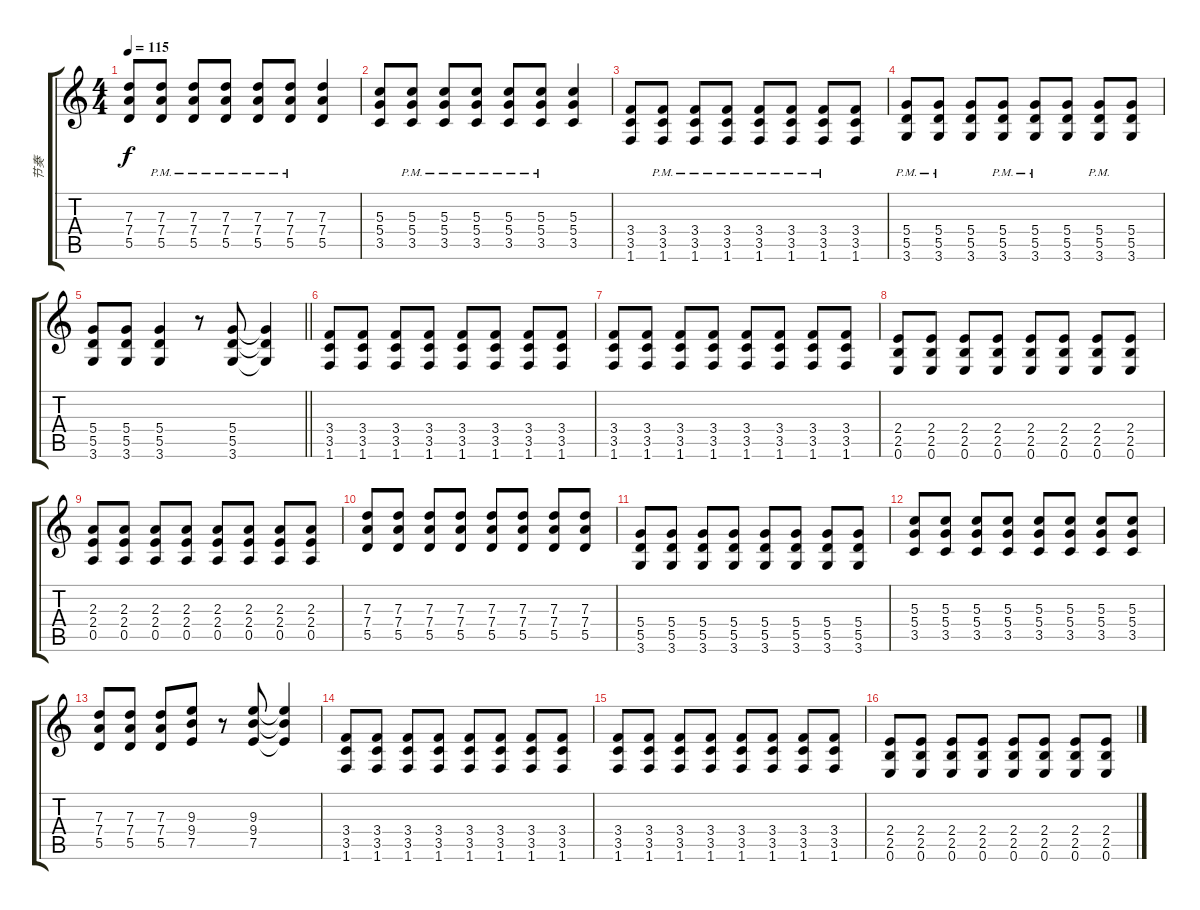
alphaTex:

\track ("节奏" "节奏") {instrument overdrivenguitar}
\staff {score tabs}
\tuning (E4 B3 G3 D3 A2 E2) {hide}
\ts (4 4)
\tempo 115
\clef g2
\ks c
(7.3 7.4 5.5).8{dy f} (7.3{pm} 7.4{pm} 5.5{pm}).8 (7.3{pm} 7.4{pm} 5.5{pm}).8 (7.3{pm} 7.4{pm} 5.5{pm}).8 (7.3{pm} 7.4{pm} 5.5{pm}).8 (7.3{pm} 7.4{pm} 5.5{pm}).8 (7.3 7.4 5.5).4 |
(5.3 5.4 3.5).8 (5.3{pm} 5.4{pm} 3.5{pm}).8 (5.3{pm} 5.4{pm} 3.5{pm}).8 (5.3{pm} 5.4{pm} 3.5{pm}).8 (5.3{pm} 5.4{pm} 3.5{pm}).8 (5.3{pm} 5.4{pm} 3.5{pm}).8 (5.3 5.4 3.5).4 |
(3.4 3.5 1.6).8 (3.4{pm} 3.5{pm} 1.6{pm}).8 (3.4{pm} 3.5{pm} 1.6{pm}).8 (3.4{pm} 3.5{pm} 1.6{pm}).8 (3.4{pm} 3.5{pm} 1.6{pm}).8 (3.4{pm} 3.5{pm} 1.6{pm}).8 (3.4{pm} 3.5{pm} 1.6{pm}).8 (3.4 3.5 1.6).8 |
(5.4{pm} 5.5{pm} 3.6{pm}).8 (5.4{pm} 5.5{pm} 3.6{pm}).8 (5.4 5.5 3.6).8 (5.4{pm} 5.5{pm} 3.6{pm}).8 (5.4{pm} 5.5{pm} 3.6{pm}).8 (5.4 5.5 3.6).8 (5.4{pm} 5.5{pm} 3.6{pm}).8 (5.4 5.5 3.6).8 |
\barLineRight lightlight
(5.4 5.5 3.6).8 (5.4 5.5 3.6).8 (5.4 5.5 3.6).4 r.8 (5.4 5.5 3.6).8 (5.4{t} 5.5{t} 3.6{t}).4 |
(3.4 3.5 1.6).8 (3.4 3.5 1.6).8 (3.4 3.5 1.6).8 (3.4 3.5 1.6).8 (3.4 3.5 1.6).8 (3.4 3.5 1.6).8 (3.4 3.5 1.6).8 (3.4 3.5 1.6).8 |
(3.4 3.5 1.6).8 (3.4 3.5 1.6).8 (3.4 3.5 1.6).8 (3.4 3.5 1.6).8 (3.4 3.5 1.6).8 (3.4 3.5 1.6).8 (3.4 3.5 1.6).8 (3.4 3.5 1.6).8 |
(2.4 2.5 0.6).8 (2.4 2.5 0.6).8 (2.4 2.5 0.6).8 (2.4 2.5 0.6).8 (2.4 2.5 0.6).8 (2.4 2.5 0.6).8 (2.4 2.5 0.6).8 (2.4 2.5 0.6).8 |
(2.3 2.4 0.5).8 (2.3 2.4 0.5).8 (2.3 2.4 0.5).8 (2.3 2.4 0.5).8 (2.3 2.4 0.5).8 (2.3 2.4 0.5).8 (2.3 2.4 0.5).8 (2.3 2.4 0.5).8 |
(7.3 7.4 5.5).8 (7.3 7.4 5.5).8 (7.3 7.4 5.5).8 (7.3 7.4 5.5).8 (7.3 7.4 5.5).8 (7.3 7.4 5.5).8 (7.3 7.4 5.5).8 (7.3 7.4 5.5).8 |
(5.4 5.5 3.6).8 (5.4 5.5 3.6).8 (5.4 5.5 3.6).8 (5.4 5.5 3.6).8 (5.4 5.5 3.6).8 (5.4 5.5 3.6).8 (5.4 5.5 3.6).8 (5.4 5.5 3.6).8 |
(5.3 5.4 3.5).8 (5.3 5.4 3.5).8 (5.3 5.4 3.5).8 (5.3 5.4 3.5).8 (5.3 5.4 3.5).8 (5.3 5.4 3.5).8 (5.3 5.4 3.5).8 (5.3 5.4 3.5).8 |
(7.3 7.4 5.5).8 (7.3 7.4 5.5).8 (7.3 7.4 5.5).8 (9.3 9.4 7.5).8 r.8 (9.3 9.4 7.5).8 (9.3{t} 9.4{t} 7.5{t}).4 |
(3.4 3.5 1.6).8 (3.4 3.5 1.6).8 (3.4 3.5 1.6).8 (3.4 3.5 1.6).8 (3.4 3.5 1.6).8 (3.4 3.5 1.6).8 (3.4 3.5 1.6).8 (3.4 3.5 1.6).8 |
(3.4 3.5 1.6).8 (3.4 3.5 1.6).8 (3.4 3.5 1.6).8 (3.4 3.5 1.6).8 (3.4 3.5 1.6).8 (3.4 3.5 1.6).8 (3.4 3.5 1.6).8 (3.4 3.5 1.6).8 |
(2.4 2.5 0.6).8 (2.4 2.5 0.6).8 (2.4 2.5 0.6).8 (2.4 2.5 0.6).8 (2.4 2.5 0.6).8 (2.4 2.5 0.6).8 (2.4 2.5 0.6).8 (2.4 2.5 0.6).8
